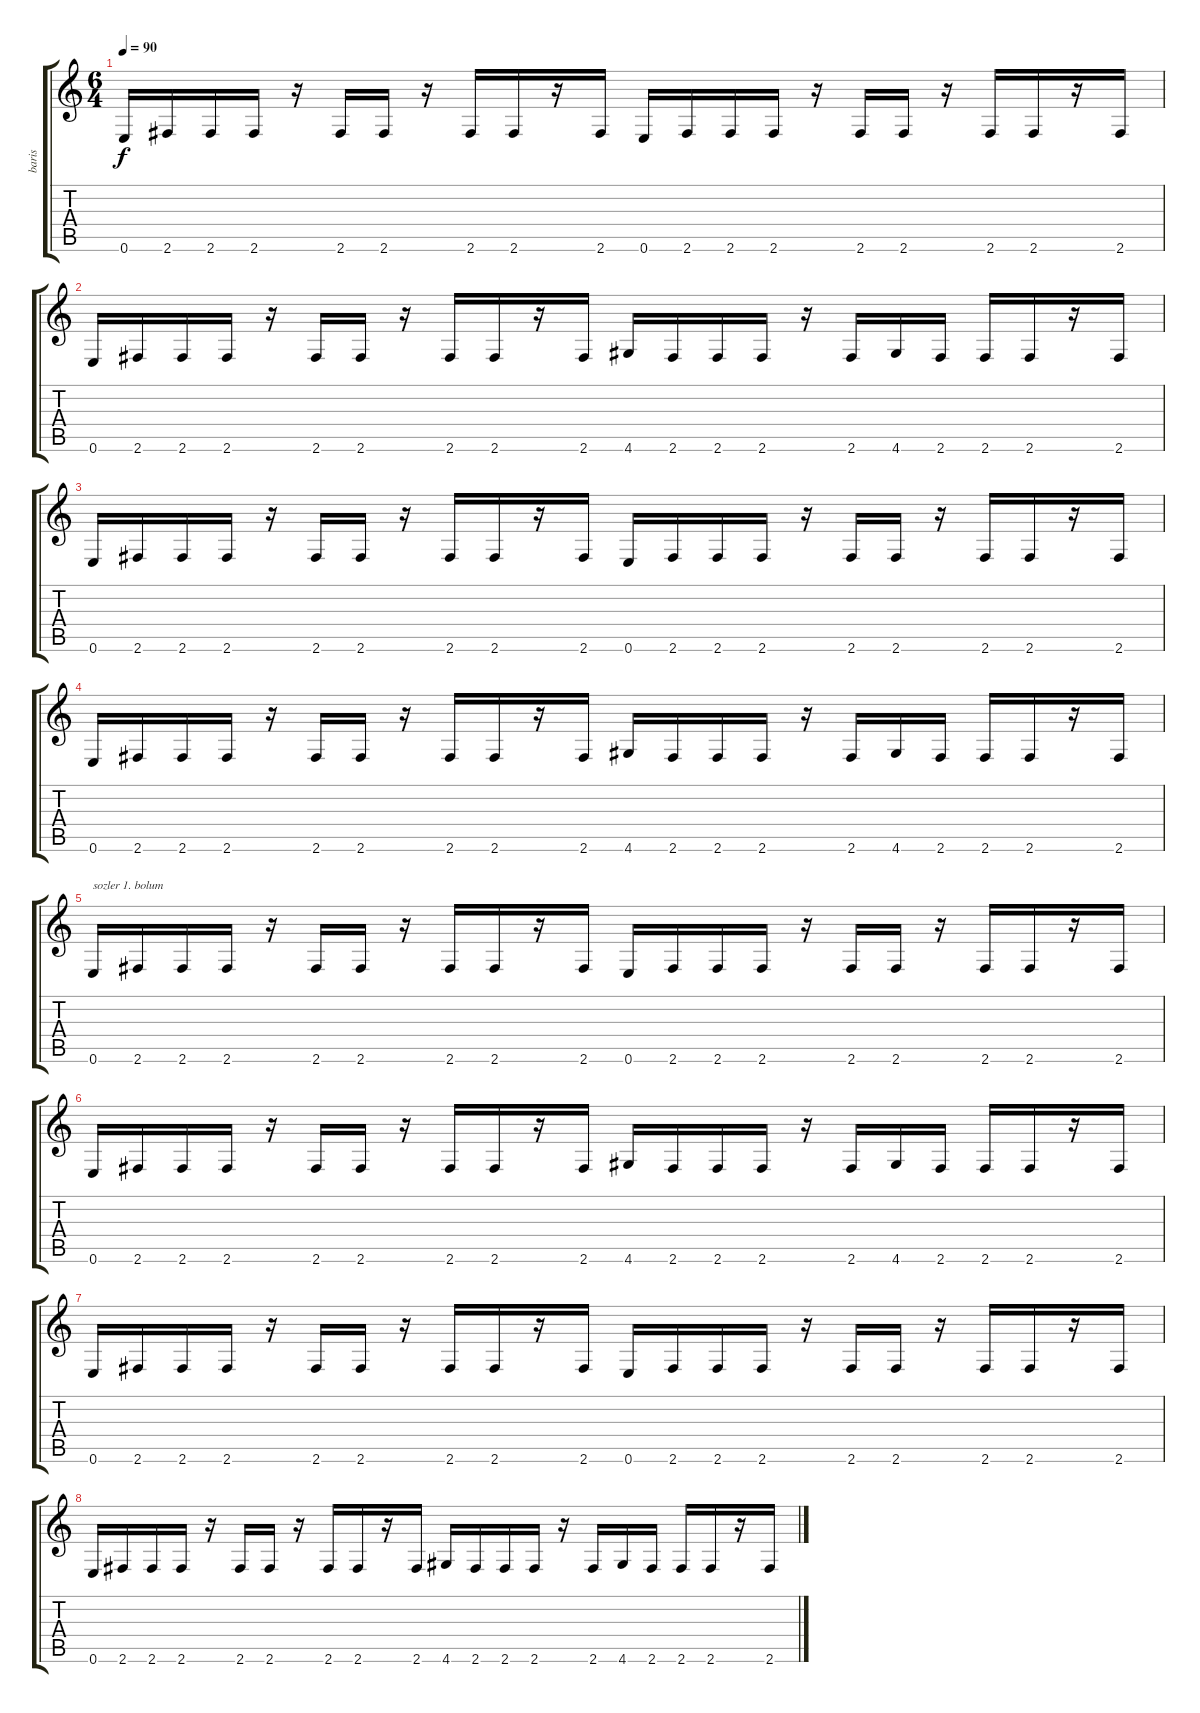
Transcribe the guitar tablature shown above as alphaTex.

\track ("baris" "baris") {instrument overdrivenguitar}
\staff {score tabs}
\tuning (E4 B3 G3 D3 A2 E2) {hide}
\ts (6 4)
\tempo 90
\clef g2
\ks c
0.6.16{dy f} 2.6.16 2.6.16 2.6.16 r.16 2.6.16 2.6.16 r.16 2.6.16 2.6.16 r.16 2.6.16 0.6.16 2.6.16 2.6.16 2.6.16 r.16 2.6.16 2.6.16 r.16 2.6.16 2.6.16 r.16 2.6.16 |
0.6.16 2.6.16 2.6.16 2.6.16 r.16 2.6.16 2.6.16 r.16 2.6.16 2.6.16 r.16 2.6.16 4.6.16 2.6.16 2.6.16 2.6.16 r.16 2.6.16 4.6.16 2.6.16 2.6.16 2.6.16 r.16 2.6.16 |
0.6.16 2.6.16 2.6.16 2.6.16 r.16 2.6.16 2.6.16 r.16 2.6.16 2.6.16 r.16 2.6.16 0.6.16 2.6.16 2.6.16 2.6.16 r.16 2.6.16 2.6.16 r.16 2.6.16 2.6.16 r.16 2.6.16 |
0.6.16 2.6.16 2.6.16 2.6.16 r.16 2.6.16 2.6.16 r.16 2.6.16 2.6.16 r.16 2.6.16 4.6.16 2.6.16 2.6.16 2.6.16 r.16 2.6.16 4.6.16 2.6.16 2.6.16 2.6.16 r.16 2.6.16 |
0.6.16{txt "sozler 1. bolum"} 2.6.16 2.6.16 2.6.16 r.16 2.6.16 2.6.16 r.16 2.6.16 2.6.16 r.16 2.6.16 0.6.16 2.6.16 2.6.16 2.6.16 r.16 2.6.16 2.6.16 r.16 2.6.16 2.6.16 r.16 2.6.16 |
0.6.16 2.6.16 2.6.16 2.6.16 r.16 2.6.16 2.6.16 r.16 2.6.16 2.6.16 r.16 2.6.16 4.6.16 2.6.16 2.6.16 2.6.16 r.16 2.6.16 4.6.16 2.6.16 2.6.16 2.6.16 r.16 2.6.16 |
0.6.16 2.6.16 2.6.16 2.6.16 r.16 2.6.16 2.6.16 r.16 2.6.16 2.6.16 r.16 2.6.16 0.6.16 2.6.16 2.6.16 2.6.16 r.16 2.6.16 2.6.16 r.16 2.6.16 2.6.16 r.16 2.6.16 |
0.6.16 2.6.16 2.6.16 2.6.16 r.16 2.6.16 2.6.16 r.16 2.6.16 2.6.16 r.16 2.6.16 4.6.16 2.6.16 2.6.16 2.6.16 r.16 2.6.16 4.6.16 2.6.16 2.6.16 2.6.16 r.16 2.6.16
